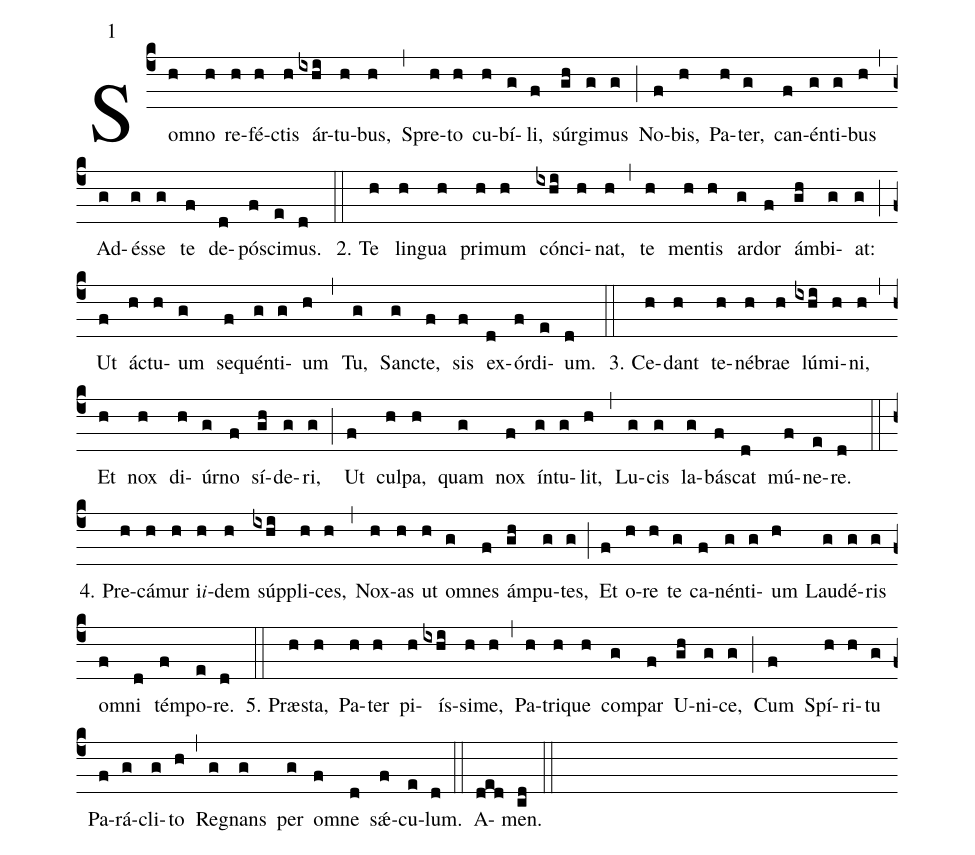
mode:1;
%%
(c4) Som(h)no(h) re(h)fé(h)ctis(h) ár(ixhi)tu(h)bus,(h) (,) Spre(h)to(h) cu(h)bí(g)li,(f) súr(gh)gi(g)mus(g) (;)
No(f)bis,(h) Pa(h)ter,(g) can(f)én(g)ti(g)bus(h) (,) Ad(g)és(g)se(g) te(f) de(d)pós(f)ci(e)mus.(d) (::)2. Te(h) lin(h)gua(h) pri(h)mum(h) cón(ixhi)ci(h)nat,(h) (,) te(h) men(h)tis(h) ar(g)dor(f) ám(gh)bi(g)at:(g) (;)
Ut(f) á(h)ctu(h)um(g) se(f)quén(g)ti(g)um(h) (,) Tu,(g) San(g)cte,(f) sis(f) ex(d)ór(f)di(e)um.(d) (::)

3. Ce(h)dant(h) te(h)né(h)brae(h) lú(ixhi)mi(h)ni,(h) (,) Et(h) nox(h) di(h)úr(g)no(f) sí(gh)de(g)ri,(g) (;)
Ut(f) cul(h)pa,(h) quam(g) nox(f) ín(g)tu(g)lit,(h) (,) Lu(g)cis(g) la(g)bá(f)scat(d) mú(f)ne(e)re.(d) (::)

4.  Pre(h)cá(h)mur(h) i<e>i</e>(h)dem(h) súp(ixhi)pli(h)ces,(h) (,) Nox(h)as(h) ut(h) om(g)nes(f) ám(gh)pu(g)tes,(g) (;)
Et(f) o(h)re(h) te(g) ca(f)nén(g)ti(g)um(h) Lau(g)dé(g)ris(g) om(f)ni(d) tém(f)po(e)re.(d) (::)

5. Præ(h)sta,(h) Pa(h)ter(h) pi(h)ís(ixhi)si(h)me,(h) (,) Pa(h)tri(h)que(h) com(g)par(f) U(gh)ni(g)ce,(g) (;)
Cum(f) Spí(h)ri(h)tu(g) Pa(f)rá(g)cli(g)to(h) (,) Re(g)gnans(g) per(g) om(f)ne(d) sǽ(f)cu(e)lum.(d) (::)

A(ded)men.(cd) (::)
